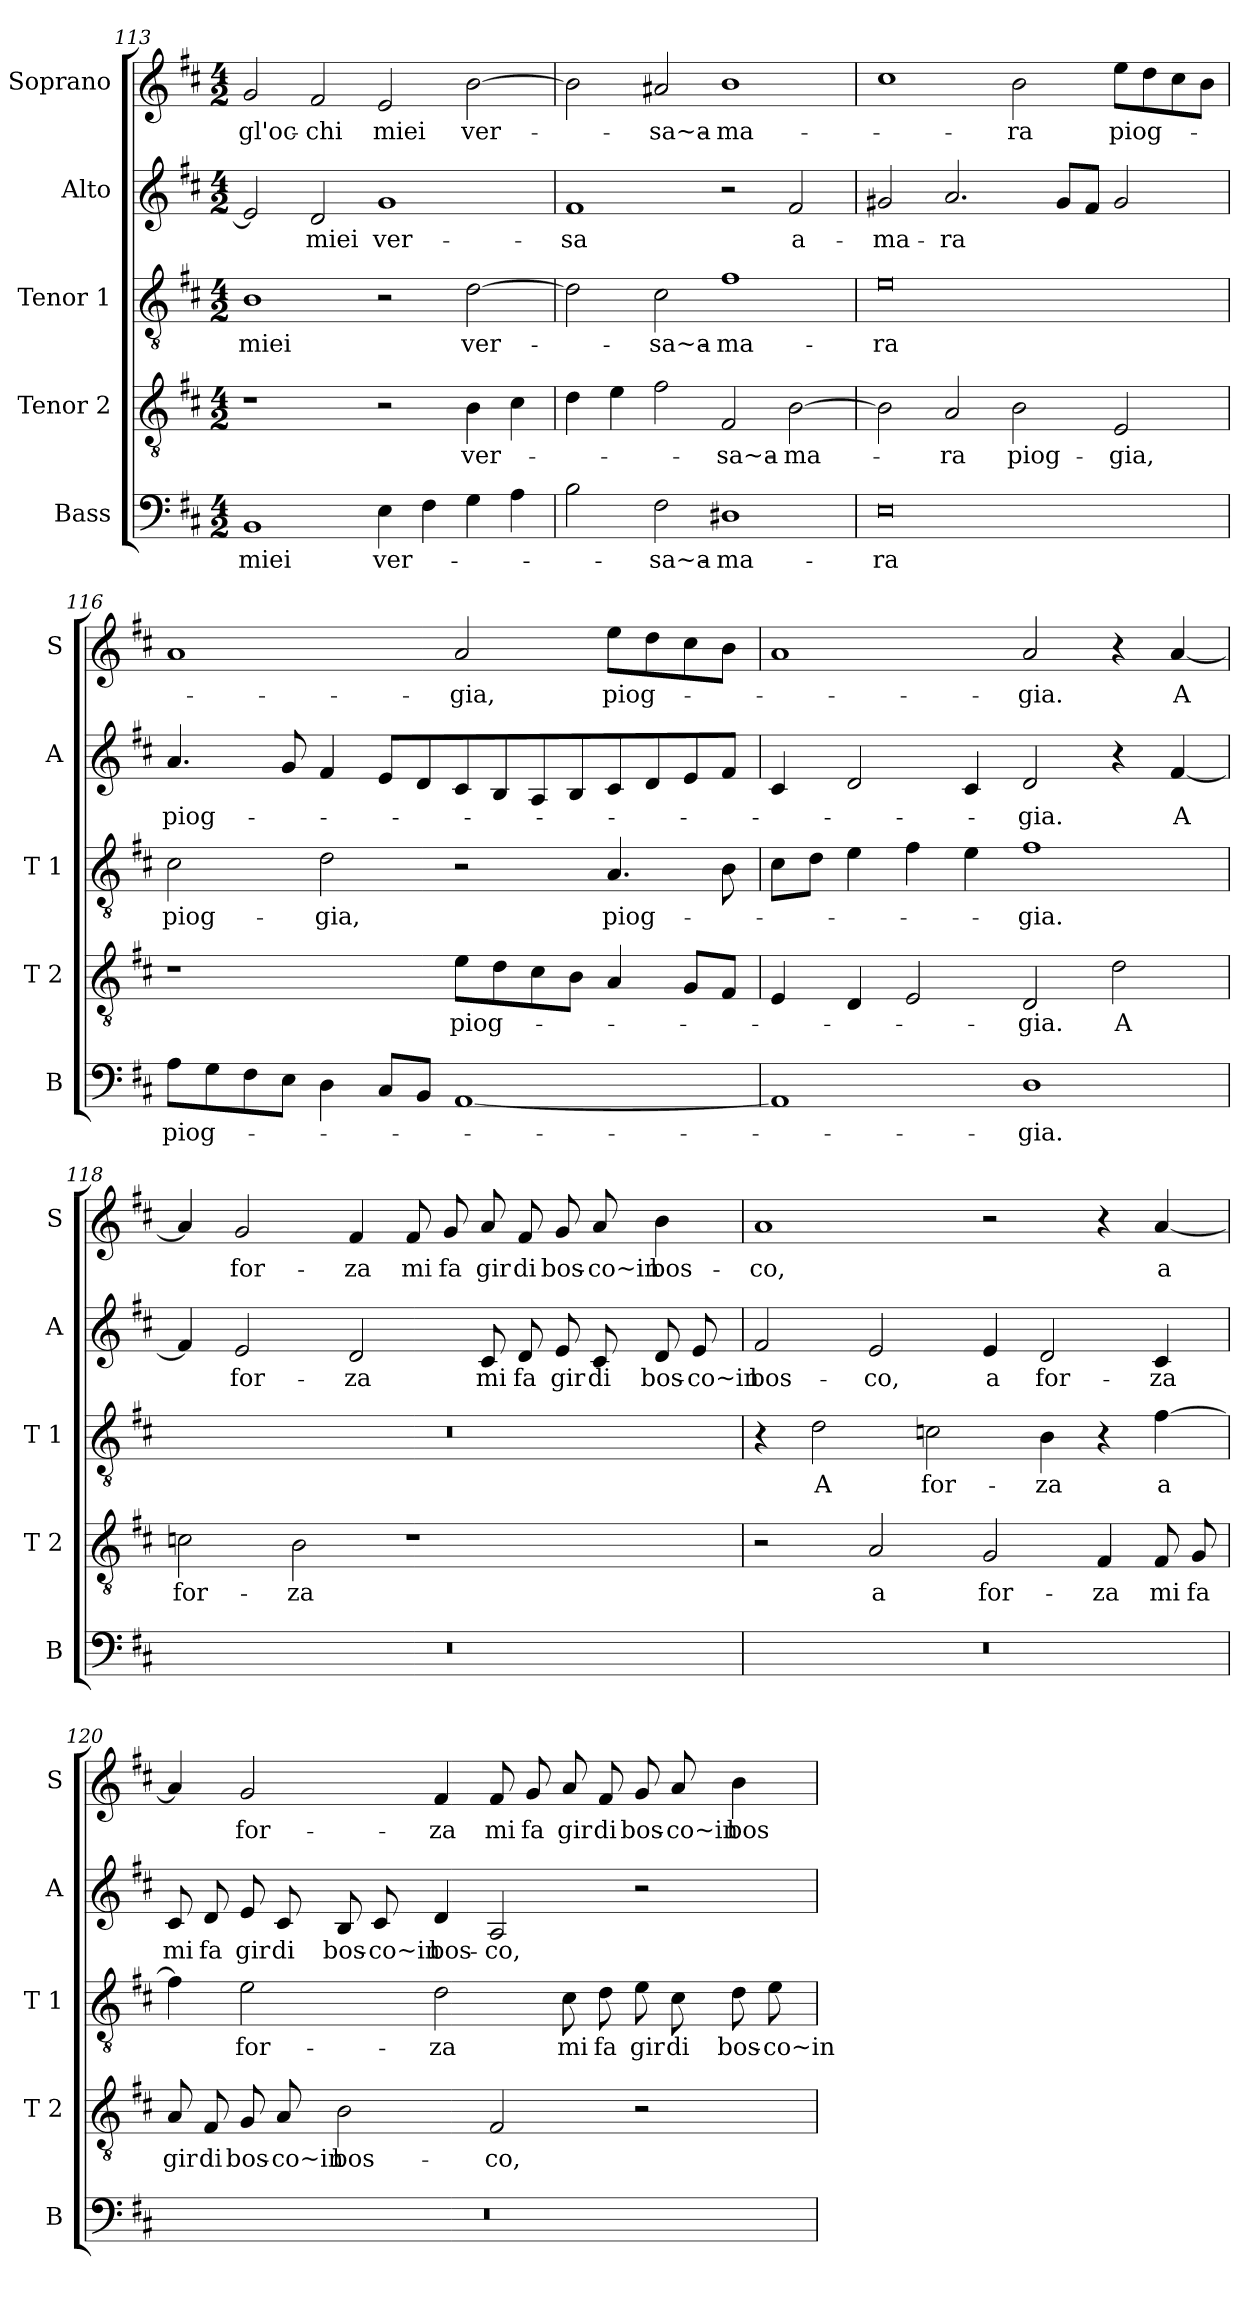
**kern	**text	**kern	**text	**kern	**text	**kern	**text	**kern	**text
*part5	*part5	*part4	*part4	*part3	*part3	*part2	*part2	*part1	*part1
*staff5	*staff5	*staff4	*staff4	*staff3	*staff3	*staff2	*staff2	*staff1	*staff1
*I"Bass	*	*I"Tenor 2	*	*I"Tenor 1	*	*I"Alto	*	*I"Soprano	*
*I'B	*	*I'T 2	*	*I'T 1	*	*I'A	*	*I'S	*
*clefF4	*	*clefGv2	*	*clefGv2	*	*clefG2	*	*clefG2	*
*k[f#c#]	*	*k[f#c#]	*	*k[f#c#]	*	*k[f#c#]	*	*k[f#c#]	*
*D:	*	*D:	*	*D:	*	*D:	*	*D:	*
*M4/2	*	*M4/2	*	*M4/2	*	*M4/2	*	*M4/2	*
=113	=113	=113	=113	=113	=113	=113	=113	=113	=113
!	!LO:LY:b	!	!	!	!LO:LY:b	!	!	!	!LO:LY:b
1BB	miei	1r	.	1B	miei	2e/]	.	2g/	gl'oc-
!	!	!	!	!	!	!	!LO:LY:b	!	!LO:LY:b
.	.	.	.	.	.	2d/	miei	2f#/	-chi
!	!LO:LY:b	!	!	!	!	!	!LO:LY:b	!	!LO:LY:b
4E\	ver-	2r	.	2r	.	1g	ver-	2e/	miei
4F#\	.	.	.	.	.	.	.	.	.
!	!	!	!LO:LY:b	!	!LO:LY:b	!	!	!	!LO:LY:b
4G\	.	4B\	ver-	[2d\	ver-	.	.	[2b\	ver-
4A\	.	4c#\	.	.	.	.	.	.	.
!!LO:LB:g=z
=114	=114	=114	=114	=114	=114	=114	=114	=114	=114
!	!	!	!	!	!	!	!LO:LY:b	!	!
2B\	.	4d\	.	2d\]	.	1f#	-sa	2b\]	.
.	.	4e\	.	.	.	.	.	.	.
!	!LO:LY:b	!	!	!	!LO:LY:b	!	!	!	!LO:LY:b
2F#\	-sa~a-	2f#\	.	2c#\	-sa~a-	.	.	2a#X/	-sa~a-
!	!LO:LY:b	!	!LO:LY:b	!	!LO:LY:b	!	!	!	!LO:LY:b
1D#X	-ma-	2F#/	-sa~a-	1f#	-ma-	2r	.	1b	-ma-
!	!	!	!LO:LY:b	!	!	!	!LO:LY:b	!	!
.	.	[2B\	-ma-	.	.	2f#/	a-	.	.
=115	=115	=115	=115	=115	=115	=115	=115	=115	=115
!	!LO:LY:b	!	!	!	!LO:LY:b	!	!LO:LY:b	!	!
0E	-ra	2B\]	.	0e	-ra	2g#X/	-ma-	1cc#	.
!	!	!	!LO:LY:b	!	!	!	!LO:LY:b	!	!
.	.	2A/	-ra	.	.	2.a/	-ra	.	.
!	!	!	!LO:LY:b	!	!	!	!	!	!LO:LY:b
.	.	2B\	piog-	.	.	.	.	2b\	-ra
.	.	.	.	.	.	8g#/L	.	.	.
.	.	.	.	.	.	8f#/J	.	.	.
!	!	!	!LO:LY:b	!	!	!	!	!	!LO:LY:b
.	.	2E/	-gia,	.	.	2g#/	.	8ee\L	piog-
.	.	.	.	.	.	.	.	8dd\	.
.	.	.	.	.	.	.	.	8cc#\	.
.	.	.	.	.	.	.	.	8b\J	.
=116	=116	=116	=116	=116	=116	=116	=116	=116	=116
!	!LO:LY:b	!	!	!	!LO:LY:b	!	!LO:LY:b	!	!
8A\L	piog-	1r	.	2c#\	piog-	4.a/	piog-	1a	.
8G\	.	.	.	.	.	.	.	.	.
8F#\	.	.	.	.	.	.	.	.	.
8E\J	.	.	.	.	.	8g/	.	.	.
!	!	!	!	!	!LO:LY:b	!	!	!	!
4D\	.	.	.	2d\	-gia,	4f#/	.	.	.
8C#/L	.	.	.	.	.	8e/L	.	.	.
8BB/J	.	.	.	.	.	8d/	.	.	.
!	!	!	!LO:LY:b	!	!	!	!	!	!LO:LY:b
[1AA	.	8e\L	piog-	2r	.	8c#/	.	2a/	-gia,
.	.	8d\	.	.	.	8B/	.	.	.
.	.	8c#\	.	.	.	8A/	.	.	.
.	.	8B\J	.	.	.	8B/	.	.	.
!	!	!	!	!	!LO:LY:b	!	!	!	!LO:LY:b
.	.	4A/	.	4.A/	piog-	8c#/	.	8ee\L	piog-
.	.	.	.	.	.	8d/	.	8dd\	.
.	.	8G/L	.	.	.	8e/	.	8cc#\	.
.	.	8F#/J	.	8B\	.	8f#/J	.	8b\J	.
!!LO:PB:g=z
=117	=117	=117	=117	=117	=117	=117	=117	=117	=117
1AA]	.	4E/	.	8c#\L	.	4c#/	.	1a	.
.	.	.	.	8d\J	.	.	.	.	.
.	.	4D/	.	4e\	.	2d/	.	.	.
.	.	2E/	.	4f#\	.	.	.	.	.
.	.	.	.	4e\	.	4c#/	.	.	.
!	!LO:LY:b	!	!LO:LY:b	!	!LO:LY:b	!	!LO:LY:b	!	!LO:LY:b
1D	-gia.	2D/	-gia.	1f#	-gia.	2d/	-gia.	2a/	-gia.
!	!	!	!LO:LY:b	!	!	!	!	!	!
.	.	2d\	A	.	.	4r	.	4r	.
!	!	!	!	!	!	!	!LO:LY:b	!	!LO:LY:b
.	.	.	.	.	.	[4f#/	A	[4a/	A
=118	=118	=118	=118	=118	=118	=118	=118	=118	=118
!	!	!	!LO:LY:b	!	!	!	!	!	!
0r	.	2cn\	for-	0r	.	4f#/]	.	4a/]	.
!	!	!	!	!	!	!	!LO:LY:b	!	!LO:LY:b
.	.	.	.	.	.	2e/	for-	2g/	for-
!	!	!	!LO:LY:b	!	!	!	!	!	!
.	.	2B\	-za	.	.	.	.	.	.
!	!	!	!	!	!	!	!LO:LY:b	!	!LO:LY:b
.	.	.	.	.	.	2d/	-za	4f#/	-za
!	!	!	!	!	!	!	!	!	!LO:LY:b
.	.	1r	.	.	.	.	.	8f#/	mi
!	!	!	!	!	!	!	!	!	!LO:LY:b
.	.	.	.	.	.	.	.	8g/	fa
!	!	!	!	!	!	!	!LO:LY:b	!	!LO:LY:b
.	.	.	.	.	.	8c#/	mi	8a/	gir
!	!	!	!	!	!	!	!LO:LY:b	!	!LO:LY:b
.	.	.	.	.	.	8d/	fa	8f#/	di
!	!	!	!	!	!	!	!LO:LY:b	!	!LO:LY:b
.	.	.	.	.	.	8e/	gir	8g/	bos-
!	!	!	!	!	!	!	!LO:LY:b	!	!LO:LY:b
.	.	.	.	.	.	8c#/	di	8a/	-co~in
!	!	!	!	!	!	!	!LO:LY:b	!	!LO:LY:b
.	.	.	.	.	.	8d/	bos-	4b\	bos-
!	!	!	!	!	!	!	!LO:LY:b	!	!
.	.	.	.	.	.	8e/	-co~in	.	.
=119	=119	=119	=119	=119	=119	=119	=119	=119	=119
!	!	!	!	!	!	!	!LO:LY:b	!	!LO:LY:b
0r	.	2r	.	4r	.	2f#/	bos-	1a	-co,
!	!	!	!	!	!LO:LY:b	!	!	!	!
.	.	.	.	2d\	A	.	.	.	.
!	!	!	!LO:LY:b	!	!	!	!LO:LY:b	!	!
.	.	2A/	a	.	.	2e/	-co,	.	.
!	!	!	!	!	!LO:LY:b	!	!	!	!
.	.	.	.	2cn\	for-	.	.	.	.
!	!	!	!LO:LY:b	!	!	!	!LO:LY:b	!	!
.	.	2G/	for-	.	.	4e/	a	2r	.
!	!	!	!	!	!LO:LY:b	!	!LO:LY:b	!	!
.	.	.	.	4B\	-za	2d/	for-	.	.
!	!	!	!LO:LY:b	!	!	!	!	!	!
.	.	4F#/	-za	4r	.	.	.	4r	.
!	!	!	!LO:LY:b	!	!LO:LY:b	!	!LO:LY:b	!	!LO:LY:b
.	.	8F#/	mi	[4f#\	a	4c#/	-za	[4a/	a
!	!	!	!LO:LY:b	!	!	!	!	!	!
.	.	8G/	fa	.	.	.	.	.	.
!!LO:LB:g=z
=120	=120	=120	=120	=120	=120	=120	=120	=120	=120
!	!	!	!LO:LY:b	!	!	!	!LO:LY:b	!	!
0r	.	8A/	gir	4f#\]	.	8c#/	mi	4a/]	.
!	!	!	!LO:LY:b	!	!	!	!LO:LY:b	!	!
.	.	8F#/	di	.	.	8d/	fa	.	.
!	!	!	!LO:LY:b	!	!LO:LY:b	!	!LO:LY:b	!	!LO:LY:b
.	.	8G/	bos-	2e\	for-	8e/	gir	2g/	for-
!	!	!	!LO:LY:b	!	!	!	!LO:LY:b	!	!
.	.	8A/	-co~in	.	.	8c#/	di	.	.
!	!	!	!LO:LY:b	!	!	!	!LO:LY:b	!	!
.	.	2B\	bos-	.	.	8B/	bos-	.	.
!	!	!	!	!	!	!	!LO:LY:b	!	!
.	.	.	.	.	.	8c#/	-co~in	.	.
!	!	!	!	!	!LO:LY:b	!	!LO:LY:b	!	!LO:LY:b
.	.	.	.	2d\	-za	4d/	bos-	4f#/	-za
!	!	!	!LO:LY:b	!	!	!	!LO:LY:b	!	!LO:LY:b
.	.	2F#/	-co,	.	.	2A/	-co,	8f#/	mi
!	!	!	!	!	!	!	!	!	!LO:LY:b
.	.	.	.	.	.	.	.	8g/	fa
!	!	!	!	!	!LO:LY:b	!	!	!	!LO:LY:b
.	.	.	.	8c#\	mi	.	.	8a/	gir
!	!	!	!	!	!LO:LY:b	!	!	!	!LO:LY:b
.	.	.	.	8d\	fa	.	.	8f#/	di
!	!	!	!	!	!LO:LY:b	!	!	!	!LO:LY:b
.	.	2r	.	8e\	gir	2r	.	8g/	bos-
!	!	!	!	!	!LO:LY:b	!	!	!	!LO:LY:b
.	.	.	.	8c#\	di	.	.	8a/	-co~in
!	!	!	!	!	!LO:LY:b	!	!	!	!LO:LY:b
.	.	.	.	8d\	bos-	.	.	4b\	bos-
!	!	!	!	!	!LO:LY:b	!	!	!	!
.	.	.	.	8e\	-co~in	.	.	.	.
=	=	=	=	=	=	=	=	=	=
*-	*-	*-	*-	*-	*-	*-	*-	*-	*-
